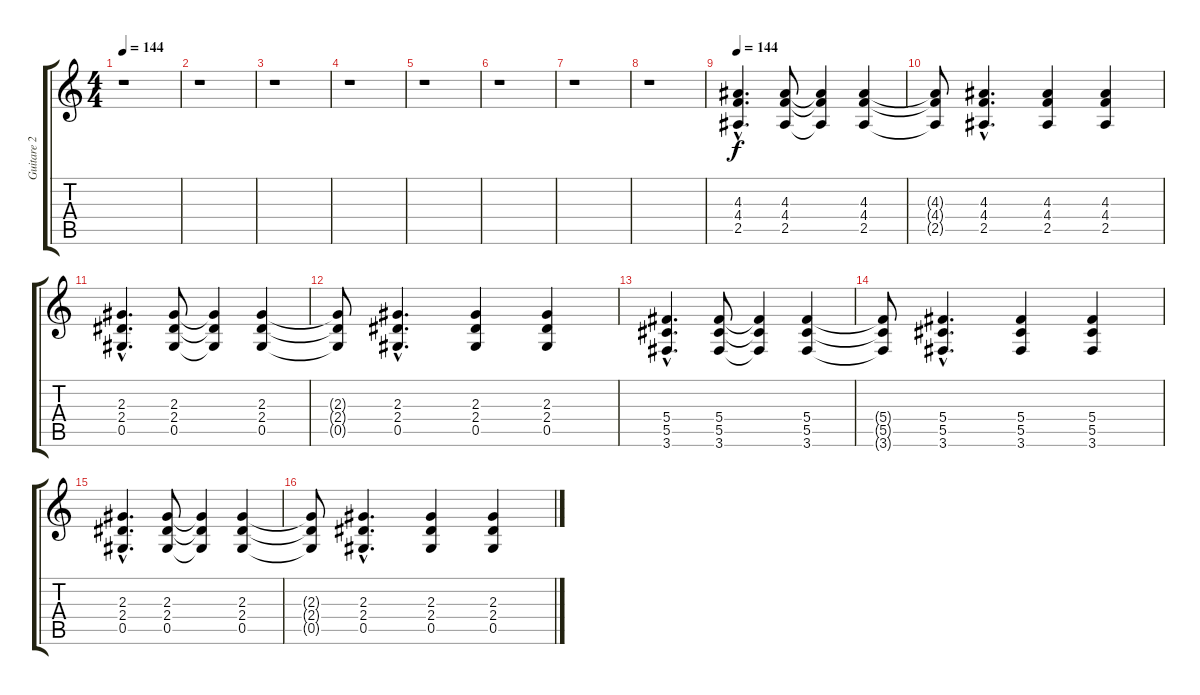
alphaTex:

\track ("Guitare 2 ( Electrique )" "Guitare 2 ") {instrument distortionguitar}
\staff {score tabs}
\tuning (Eb4 Bb3 Gb3 Db3 Ab2 Eb2) {hide}
\ts (4 4)
\tempo 144
\clef g2
\ks c
r.1{dy f} |
r.1 |
r.1 |
r.1 |
r.1 |
r.1 |
r.1 |
r.1 |
\tempo 144
(4.3{hac} 4.4{hac} 2.5{hac}).4{d volume 8} (4.3 4.4 2.5).8 (4.3{t} 4.4{t} 2.5{t}).4 (4.3 4.4 2.5).4 |
(4.3{t} 4.4{t} 2.5{t}).8 (4.3{hac} 4.4{hac} 2.5{hac}).4{d} (4.3 4.4 2.5).4 (4.3 4.4 2.5).4 |
(2.3{hac} 2.4{hac} 0.5{hac}).4{d} (2.3 2.4 0.5).8 (2.3{t} 2.4{t} 0.5{t}).4 (2.3 2.4 0.5).4 |
(2.3{t} 2.4{t} 0.5{t}).8 (2.3{hac} 2.4{hac} 0.5{hac}).4{d} (2.3 2.4 0.5).4 (2.3 2.4 0.5).4 |
(5.4{hac} 5.5{hac} 3.6{hac}).4{d} (5.4 5.5 3.6).8 (5.4{t} 5.5{t} 3.6{t}).4 (5.4 5.5 3.6).4 |
(5.4{t} 5.5{t} 3.6{t}).8 (5.4{hac} 5.5{hac} 3.6{hac}).4{d} (5.4 5.5 3.6).4 (5.4 5.5 3.6).4 |
(2.3{hac} 2.4{hac} 0.5{hac}).4{d} (2.3 2.4 0.5).8 (2.3{t} 2.4{t} 0.5{t}).4 (2.3 2.4 0.5).4 |
(2.3{t} 2.4{t} 0.5{t}).8 (2.3{hac} 2.4{hac} 0.5{hac}).4{d} (2.3 2.4 0.5).4 (2.3 2.4 0.5).4
